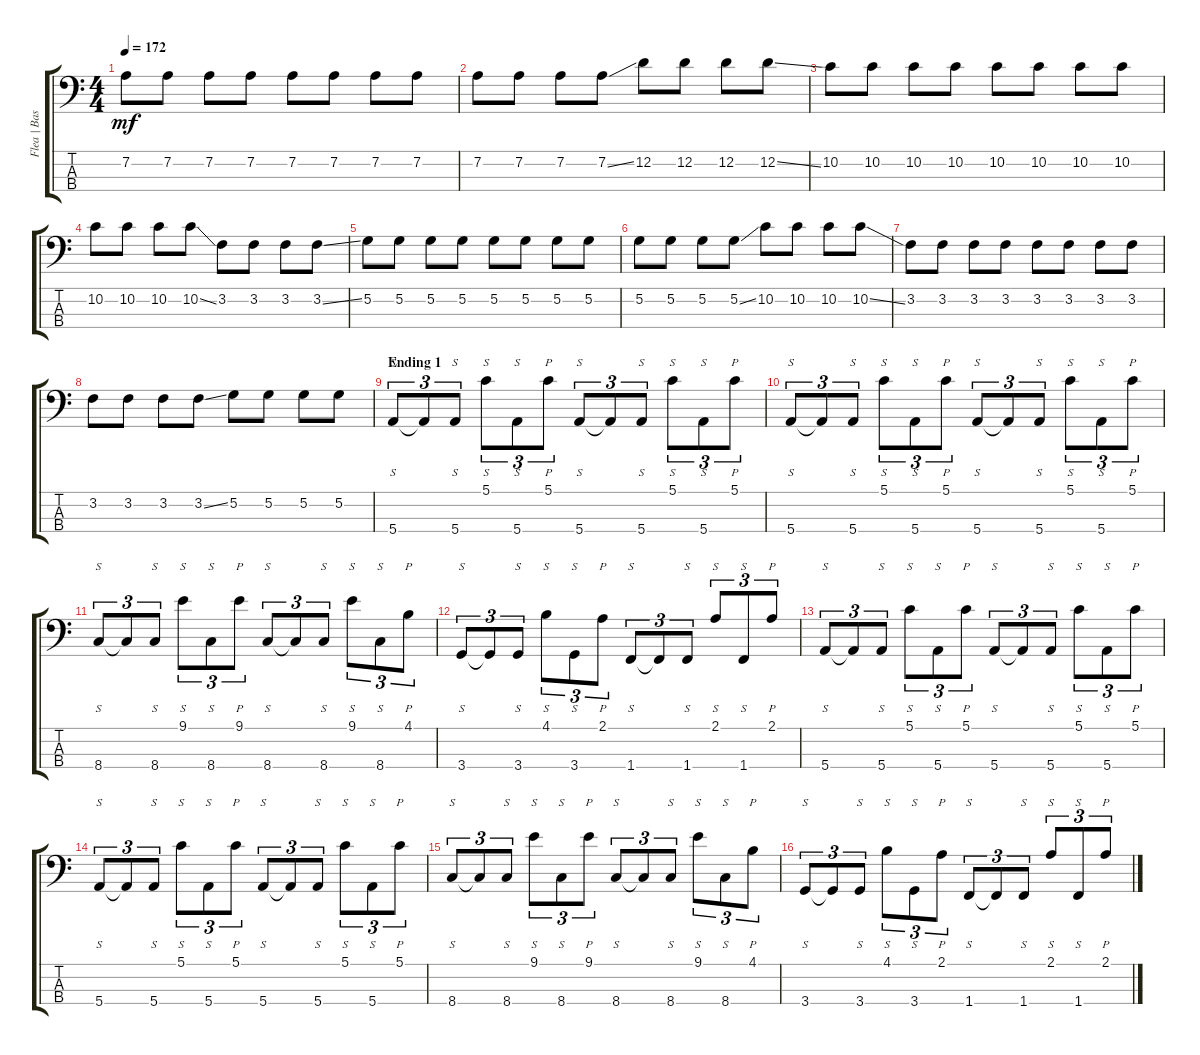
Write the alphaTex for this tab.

\track ("Flea | Bass" "Flea | Bas") {instrument electricbassfinger}
\staff {score tabs}
\tuning (G2 D2 A1 E1) {hide}
\ts (4 4)
\tempo 172
\clef f4
\ks c
7.2.8{dy mf} 7.2.8 7.2.8 7.2.8 7.2.8 7.2.8 7.2.8 7.2.8 |
7.2.8 7.2.8 7.2.8 7.2{ss}.8 12.2.8 12.2.8 12.2.8 12.2{ss}.8 |
10.2.8 10.2.8 10.2.8 10.2.8 10.2.8 10.2.8 10.2.8 10.2.8 |
10.2.8 10.2.8 10.2.8 10.2{ss}.8 3.2.8 3.2.8 3.2.8 3.2{ss}.8 |
5.2.8 5.2.8 5.2.8 5.2.8 5.2.8 5.2.8 5.2.8 5.2.8 |
5.2.8 5.2.8 5.2.8 5.2{ss}.8 10.2.8 10.2.8 10.2.8 10.2{ss}.8 |
3.2.8 3.2.8 3.2.8 3.2.8 3.2.8 3.2.8 3.2.8 3.2.8 |
3.2.8 3.2.8 3.2.8 3.2{ss}.8 5.2.8 5.2.8 5.2.8 5.2.8 |
\section ("" "Ending 1")
5.4.8{s tu (3 2)} 5.4{t}.8{tu (3 2)} 5.4.8{s tu (3 2)} 5.1.8{s tu (3 2)} 5.4.8{s tu (3 2)} 5.1.8{p tu (3 2)} 5.4.8{s tu (3 2)} 5.4{t}.8{tu (3 2)} 5.4.8{s tu (3 2)} 5.1.8{s tu (3 2)} 5.4.8{s tu (3 2)} 5.1.8{p tu (3 2)} |
5.4.8{s tu (3 2)} 5.4{t}.8{tu (3 2)} 5.4.8{s tu (3 2)} 5.1.8{s tu (3 2)} 5.4.8{s tu (3 2)} 5.1.8{p tu (3 2)} 5.4.8{s tu (3 2)} 5.4{t}.8{tu (3 2)} 5.4.8{s tu (3 2)} 5.1.8{s tu (3 2)} 5.4.8{s tu (3 2)} 5.1.8{p tu (3 2)} |
8.4.8{s tu (3 2)} 8.4{t}.8{tu (3 2)} 8.4.8{s tu (3 2)} 9.1.8{s tu (3 2)} 8.4.8{s tu (3 2)} 9.1.8{p tu (3 2)} 8.4.8{s tu (3 2)} 8.4{t}.8{tu (3 2)} 8.4.8{s tu (3 2)} 9.1.8{s tu (3 2)} 8.4.8{s tu (3 2)} 4.1.8{p tu (3 2)} |
3.4.8{s tu (3 2)} 3.4{t}.8{tu (3 2)} 3.4.8{s tu (3 2)} 4.1.8{s tu (3 2)} 3.4.8{s tu (3 2)} 2.1.8{p tu (3 2)} 1.4.8{s tu (3 2)} 1.4{t}.8{tu (3 2)} 1.4.8{s tu (3 2)} 2.1.8{s tu (3 2)} 1.4.8{s tu (3 2)} 2.1.8{p tu (3 2)} |
5.4.8{s tu (3 2)} 5.4{t}.8{tu (3 2)} 5.4.8{s tu (3 2)} 5.1.8{s tu (3 2)} 5.4.8{s tu (3 2)} 5.1.8{p tu (3 2)} 5.4.8{s tu (3 2)} 5.4{t}.8{tu (3 2)} 5.4.8{s tu (3 2)} 5.1.8{s tu (3 2)} 5.4.8{s tu (3 2)} 5.1.8{p tu (3 2)} |
5.4.8{s tu (3 2)} 5.4{t}.8{tu (3 2)} 5.4.8{s tu (3 2)} 5.1.8{s tu (3 2)} 5.4.8{s tu (3 2)} 5.1.8{p tu (3 2)} 5.4.8{s tu (3 2)} 5.4{t}.8{tu (3 2)} 5.4.8{s tu (3 2)} 5.1.8{s tu (3 2)} 5.4.8{s tu (3 2)} 5.1.8{p tu (3 2)} |
8.4.8{s tu (3 2)} 8.4{t}.8{tu (3 2)} 8.4.8{s tu (3 2)} 9.1.8{s tu (3 2)} 8.4.8{s tu (3 2)} 9.1.8{p tu (3 2)} 8.4.8{s tu (3 2)} 8.4{t}.8{tu (3 2)} 8.4.8{s tu (3 2)} 9.1.8{s tu (3 2)} 8.4.8{s tu (3 2)} 4.1.8{p tu (3 2)} |
3.4.8{s tu (3 2)} 3.4{t}.8{tu (3 2)} 3.4.8{s tu (3 2)} 4.1.8{s tu (3 2)} 3.4.8{s tu (3 2)} 2.1.8{p tu (3 2)} 1.4.8{s tu (3 2)} 1.4{t}.8{tu (3 2)} 1.4.8{s tu (3 2)} 2.1.8{s tu (3 2)} 1.4.8{s tu (3 2)} 2.1.8{p tu (3 2)}
